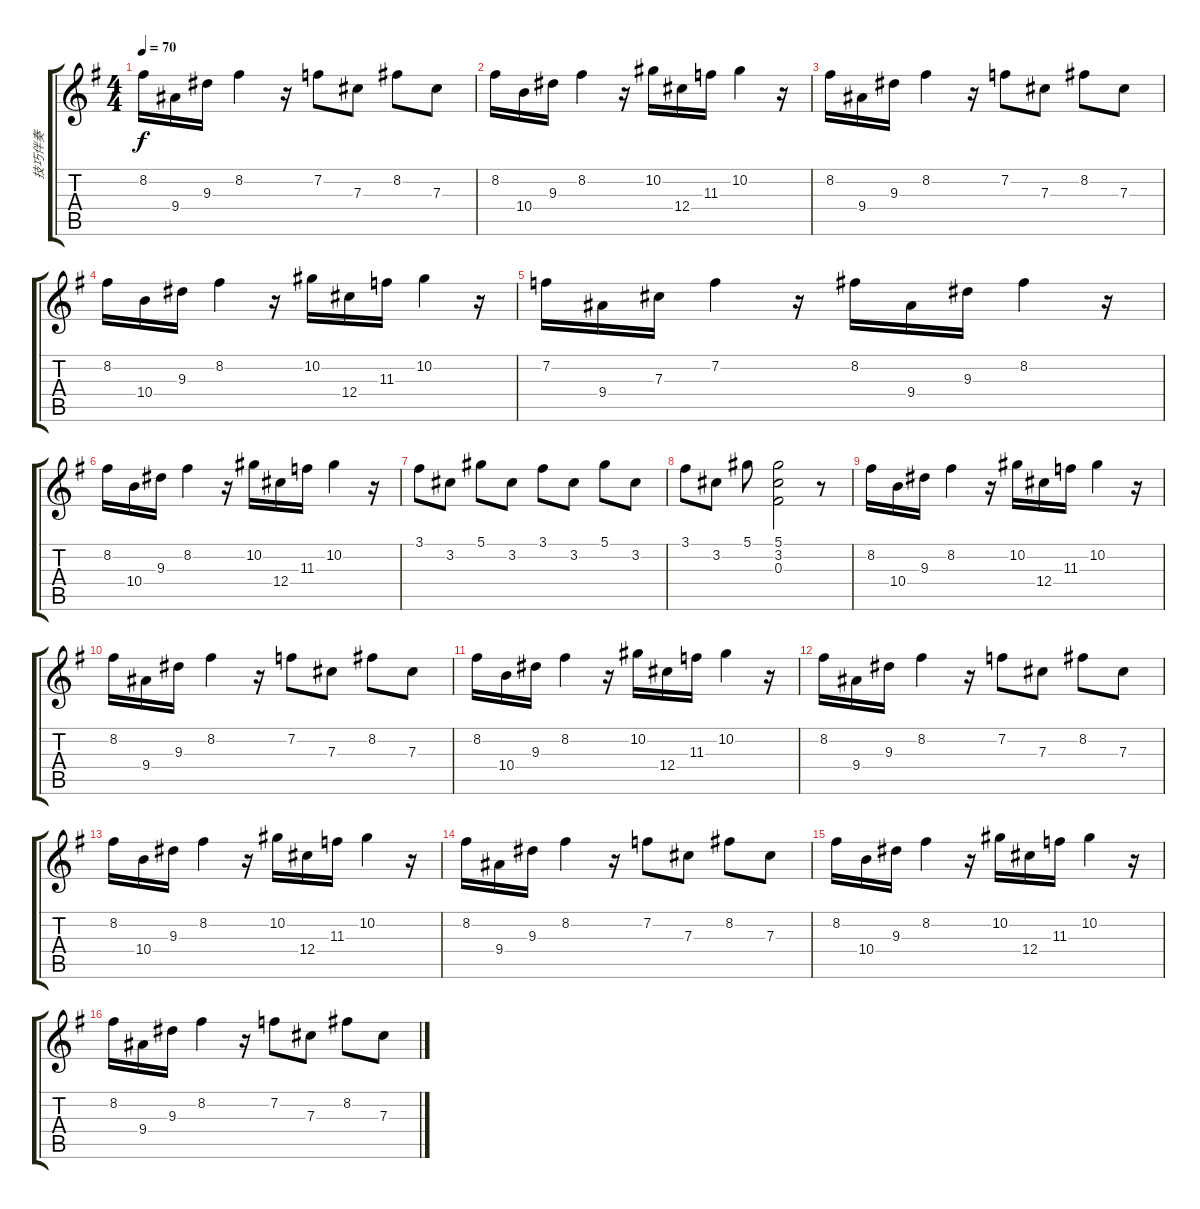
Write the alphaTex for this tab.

\track ("技巧伴奏" "技巧伴奏") {instrument acousticguitarsteel}
\staff {score tabs}
\tuning (Eb4 Bb3 Gb3 Db3 Ab2 Eb2) {hide}
\ts (4 4)
\tempo 70
\clef g2
\ks g
8.2.16{dy f} 9.4.16 9.3.16 8.2.4 r.16 7.2.8 7.3.8 8.2.8 7.3.8 |
8.2.16 10.4.16 9.3.16 8.2.4 r.16 10.2.16 12.4.16 11.3.16 10.2.4 r.16 |
8.2.16 9.4.16 9.3.16 8.2.4 r.16 7.2.8 7.3.8 8.2.8 7.3.8 |
8.2.16 10.4.16 9.3.16 8.2.4 r.16 10.2.16 12.4.16 11.3.16 10.2.4 r.16 |
7.2.16 9.4.16 7.3.16 7.2.4 r.16 8.2.16 9.4.16 9.3.16 8.2.4 r.16 |
8.2.16 10.4.16 9.3.16 8.2.4 r.16 10.2.16 12.4.16 11.3.16 10.2.4 r.16 |
3.1.8 3.2.8 5.1.8 3.2.8 3.1.8 3.2.8 5.1.8 3.2.8 |
3.1.8 3.2.8 5.1.8 (5.1 3.2 0.3).2 r.8 |
8.2.16 10.4.16 9.3.16 8.2.4 r.16 10.2.16 12.4.16 11.3.16 10.2.4 r.16 |
8.2.16 9.4.16 9.3.16 8.2.4 r.16 7.2.8 7.3.8 8.2.8 7.3.8 |
8.2.16 10.4.16 9.3.16 8.2.4 r.16 10.2.16 12.4.16 11.3.16 10.2.4 r.16 |
8.2.16 9.4.16 9.3.16 8.2.4 r.16 7.2.8 7.3.8 8.2.8 7.3.8 |
8.2.16 10.4.16 9.3.16 8.2.4 r.16 10.2.16 12.4.16 11.3.16 10.2.4 r.16 |
8.2.16 9.4.16 9.3.16 8.2.4 r.16 7.2.8 7.3.8 8.2.8 7.3.8 |
8.2.16 10.4.16 9.3.16 8.2.4 r.16 10.2.16 12.4.16 11.3.16 10.2.4 r.16 |
8.2.16 9.4.16 9.3.16 8.2.4 r.16 7.2.8 7.3.8 8.2.8 7.3.8
